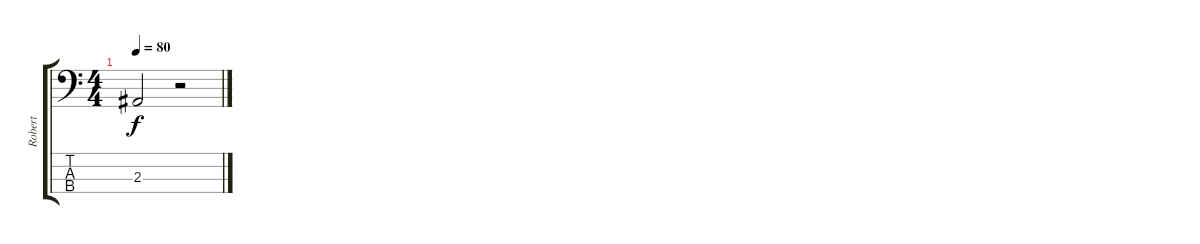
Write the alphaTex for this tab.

\track ("Robert" "Robert") {instrument electricbassfinger}
\staff {score tabs}
\tuning (Gb2 Db2 Ab1 Eb1) {hide}
\ts (4 4)
\tempo 80
\clef f4
\ks c
2.3.2{dy f} r.2
